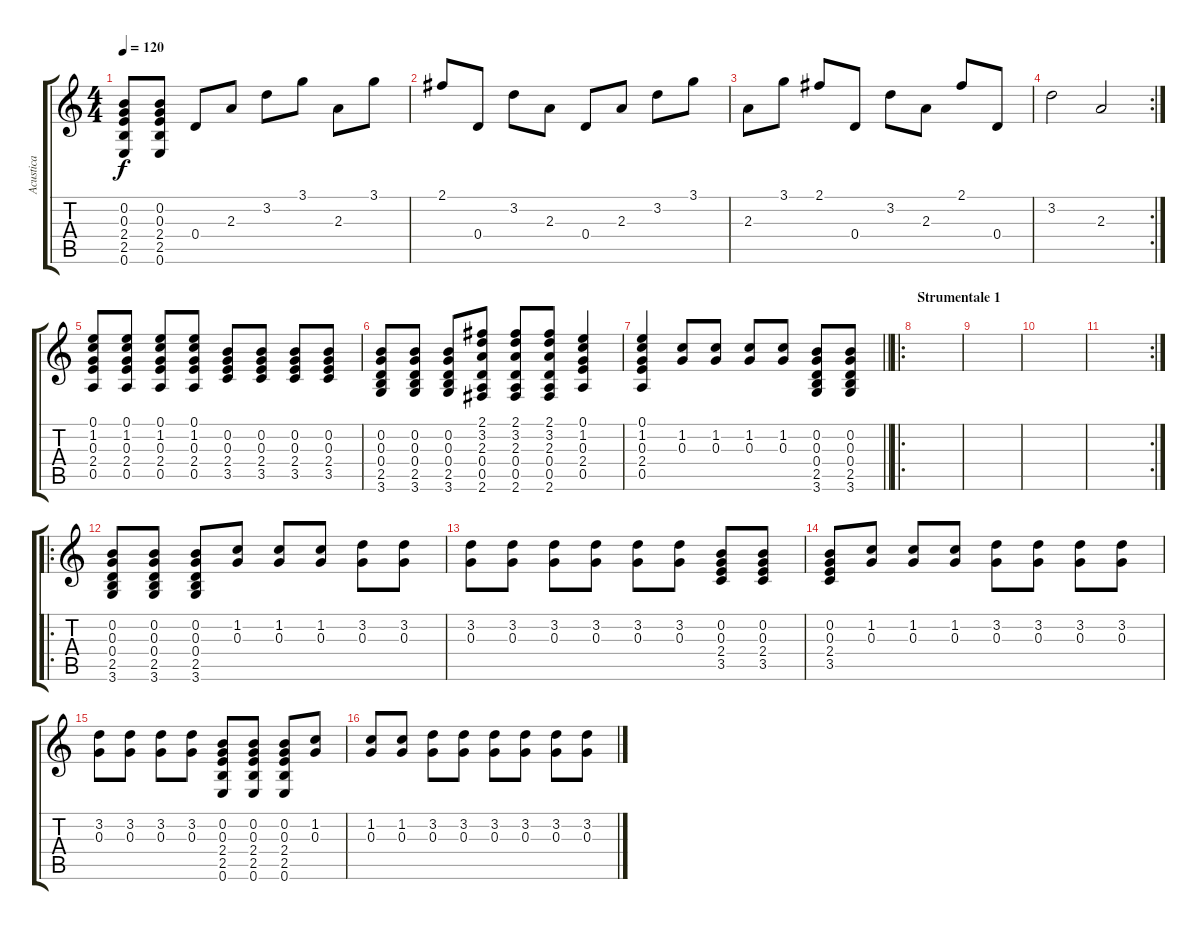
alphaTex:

\track ("Acustica" "Acustica") {instrument acousticguitarsteel}
\staff {score tabs}
\tuning (E4 B3 G3 D3 A2 E2) {hide}
\ts (4 4)
\tempo 120
\clef g2
\ks c
(0.2 0.3 2.4 2.5 0.6).8{dy f} (0.2 0.3 2.4 2.5 0.6).8 0.4.8 2.3.8 3.2.8 3.1.8 2.3.8 3.1.8 |
2.1.8 0.4.8 3.2.8 2.3.8 0.4.8 2.3.8 3.2.8 3.1.8 |
2.3.8 3.1.8 2.1.8 0.4.8 3.2.8 2.3.8 2.1.8 0.4.8 |
\rc 2
3.2.2 2.3.2 |
(0.1 1.2 0.3 2.4 0.5).8 (0.1 1.2 0.3 2.4 0.5).8 (0.1 1.2 0.3 2.4 0.5).8 (0.1 1.2 0.3 2.4 0.5).8 (0.2 0.3 2.4 3.5).8 (0.2 0.3 2.4 3.5).8 (0.2 0.3 2.4 3.5).8 (0.2 0.3 2.4 3.5).8 |
(0.2 0.3 0.4 2.5 3.6).8 (0.2 0.3 0.4 2.5 3.6).8 (0.2 0.3 0.4 2.5 3.6).8 (2.1 3.2 2.3 0.4 0.5 2.6).8 (2.1 3.2 2.3 0.4 0.5 2.6).8 (2.1 3.2 2.3 0.4 0.5 2.6).8 (0.1 1.2 0.3 2.4 0.5).4 |
\barLineRight lightlight
(0.1 1.2 0.3 2.4 0.5).4 (1.2 0.3).8 (1.2 0.3).8 (1.2 0.3).8 (1.2 0.3).8 (0.2 0.3 0.4 2.5 3.6).8 (0.2 0.3 0.4 2.5 3.6).8 |
\ro
\section ("" "Strumentale 1")
|
|
|
\rc 2
|
\ro
(0.2 0.3 0.4 2.5 3.6).8 (0.2 0.3 0.4 2.5 3.6).8 (0.2 0.3 0.4 2.5 3.6).8 (1.2 0.3).8 (1.2 0.3).8 (1.2 0.3).8 (3.2 0.3).8 (3.2 0.3).8 |
(3.2 0.3).8 (3.2 0.3).8 (3.2 0.3).8 (3.2 0.3).8 (3.2 0.3).8 (3.2 0.3).8 (0.2 0.3 2.4 3.5).8 (0.2 0.3 2.4 3.5).8 |
(0.2 0.3 2.4 3.5).8 (1.2 0.3).8 (1.2 0.3).8 (1.2 0.3).8 (3.2 0.3).8 (3.2 0.3).8 (3.2 0.3).8 (3.2 0.3).8 |
(3.2 0.3).8 (3.2 0.3).8 (3.2 0.3).8 (3.2 0.3).8 (0.2 0.3 2.4 2.5 0.6).8 (0.2 0.3 2.4 2.5 0.6).8 (0.2 0.3 2.4 2.5 0.6).8 (1.2 0.3).8 |
(1.2 0.3).8 (1.2 0.3).8 (3.2 0.3).8 (3.2 0.3).8 (3.2 0.3).8 (3.2 0.3).8 (3.2 0.3).8 (3.2 0.3).8
